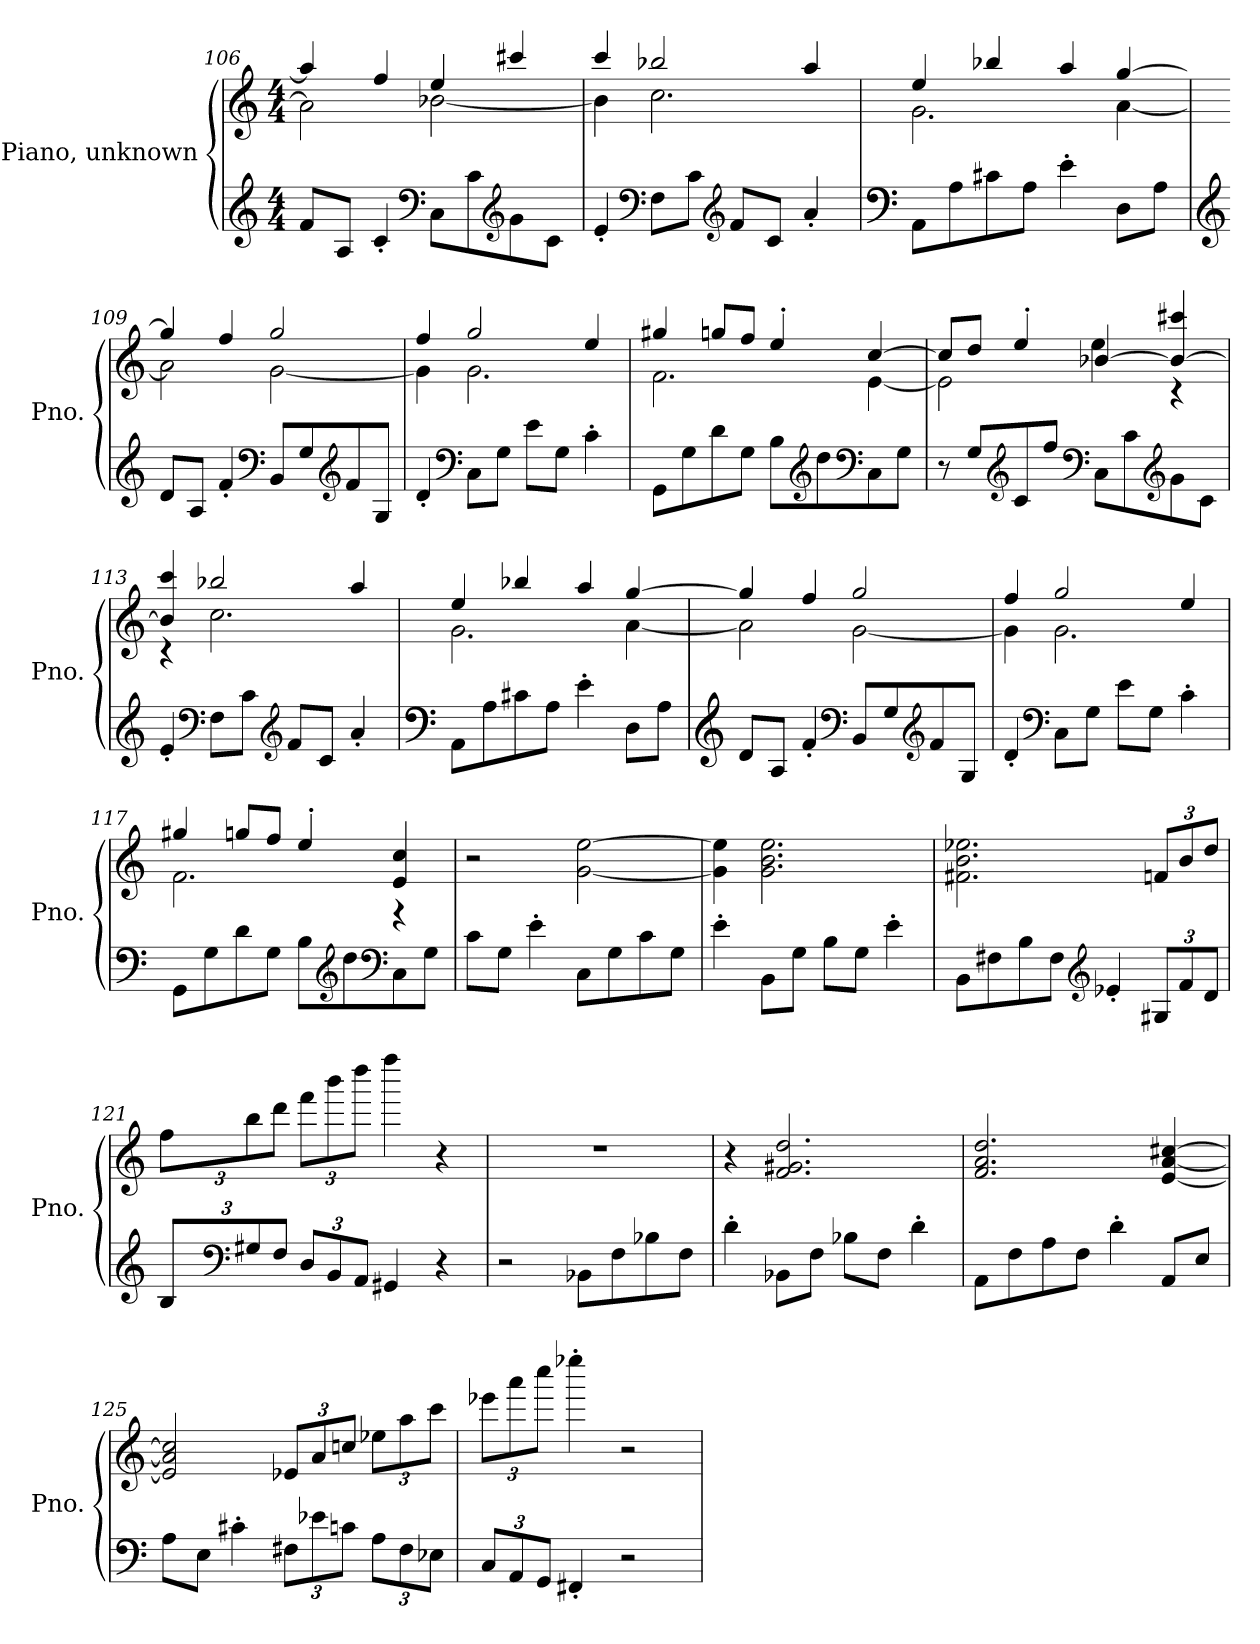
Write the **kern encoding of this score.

**kern	**kern
*part1	*part1
*staff2	*staff1
*I"Piano, unknown	*
*I'Pno.	*
*clefG2	*clefG2
*k[]	*k[]
*M4/4	*M4/4
=106	=106
*	*^
8f/L	4aa/]	2a\]
8A/J	.	.
4c'/	4ff/	.
*clefF4	*	*
8C\L	4ee/	[2b-X\
8c\	.	.
*clefG2	*	*
8g\	4ccc#X/	.
8c\J	.	.
!!LO:LB:g=z	!!
=107	=107	=107
4e'/	4ccc/	4b-\]
*clefF4	*	*
8F\L	2bb-X/	2.cc\
8c\J	.	.
*clefG2	*	*
8f/L	.	.
8c/J	.	.
4a'/	4aa/	.
=108	=108	=108
*clefF4	*	*
8AA\L	4ee/	2.g\
8A\	.	.
8c#X\	4bb-X/	.
8A\J	.	.
4e'\	4aa/	.
8D\L	[4gg/	[4a\
8A\J	.	.
=109	=109	=109
*clefG2	*	*
8d/L	4gg/]	2a\]
8A/J	.	.
4f'/	4ff/	.
*clefF4	*	*
8BB/L	2gg/	[2g\
8G/	.	.
*clefG2	*	*
8f/	.	.
8G/J	.	.
=110	=110	=110
4d'/	4ff/	4g\]
*clefF4	*	*
8C\L	2gg/	2.g\
8G\J	.	.
8e\L	.	.
8G\J	.	.
4c'\	4ee/	.
!!LO:LB:g=z	!!
=111	=111	=111
8GG\L	4gg#X/	2.f\
8G\	.	.
8d\	8ggn/L	.
8G\J	8ff/J	.
8B\L	4ee'/	.
*clefG2	*	*
8dd\	.	.
*clefF4	*	*
8C\	[4cc/	[4e\
8G\J	.	.
=112	=112	=112
8r	8cc/L]	2e\]
8G/L	8dd/J	.
*clefG2	*	*
8c/	4ee'/	.
8ff/J	.	.
*clefF4	*	*
8C\L	[4b-X/	4ee\
8c\	.	.
*clefG2	*	*
8g\	4b-/_ 4ccc#X/	4r
8c\J	.	.
=113	=113	=113
4e'/	4b-/] 4ccc/	4r
*clefF4	*	*
8F\L	2bb-X/	2.cc\
8c\J	.	.
*clefG2	*	*
8f/L	.	.
8c/J	.	.
4a'/	4aa/	.
=114	=114	=114
*clefF4	*	*
8AA\L	4ee/	2.g\
8A\	.	.
8c#X\	4bb-X/	.
8A\J	.	.
4e'\	4aa/	.
8D\L	[4gg/	[4a\
8A\J	.	.
!!LO:LB:g=z	!!
=115	=115	=115
*clefG2	*	*
8d/L	4gg/]	2a\]
8A/J	.	.
4f'/	4ff/	.
*clefF4	*	*
8BB/L	2gg/	[2g\
8G/	.	.
*clefG2	*	*
8f/	.	.
8G/J	.	.
=116	=116	=116
4d'/	4ff/	4g\]
*clefF4	*	*
8C\L	2gg/	2.g\
8G\J	.	.
8e\L	.	.
8G\J	.	.
4c'\	4ee/	.
=117	=117	=117
8GG\L	4gg#X/	2.f\
8G\	.	.
8d\	8ggn/L	.
8G\J	8ff/J	.
8B\L	4ee'/	.
*clefG2	*	*
8dd\	.	.
*clefF4	*	*
8C\	4e/ 4cc/	4r
8G\J	.	.
*	*v	*v
=118	=118
8c\L	2r
8G\J	.
4e'\	.
8C\L	[2g\ [2ee\
8G\	.
8c\	.
8G\J	.
=119	=119
4e'\	4g\] 4ee\]
8BB\L	2.g\ 2.b\ 2.ee\
8G\J	.
8B\L	.
8G\J	.
4e'\	.
!!LO:LB:g=z
=120	=120
8BB\L	2.f#X\ 2.b\ 2.ee-X\
8F#X\	.
8B\	.
8F#\J	.
*clefG2	*
4e-X'/	.
*Xbrackettup	*Xbrackettup
12G#X/L	12fn/L
12f/	12b/
12d/J	12dd/J
=121	=121
12B/L	12ff\L
*clefF4	*
12G#X/	12bb\
12F/J	12ddd\J
12D/L	12fff\L
12BB/	12bbb\
12AA/J	12dddd\J
4GG#X/	4ffff\
4r	4r
=122	=122
2r	1r
8BB-X\L	.
8F\	.
8B-X\	.
8F\J	.
=123	=123
4d'\	4r
8BB-X\L	2.f/ 2.g#X/ 2.dd/
8F\J	.
8B-X\L	.
8F\J	.
4d'\	.
!!LO:PB:g=z
=124	=124
8AA\L	2.f/ 2.a/ 2.dd/
8F\	.
8A\	.
8F\J	.
4d'\	.
8AA/L	[4e/ [4a/ [4cc#X/
8E/J	.
=125	=125
8A\L	2e/] 2a/] 2cc#/]
8E\J	.
4c#X'\	.
12F#X\L	12e-X/L
12e-X\	12a/
12cn\J	12ccn/J
12A\L	12ee-X\L
12F#\	12aa\
12E-X\J	12ccc\J
=126	=126
12C/L	12eee-X\L
12AA/	12aaa\
12GG/J	12cccc\J
4FF#X'/	4eeee-X'\
2r	2r
=	=
*-	*-
